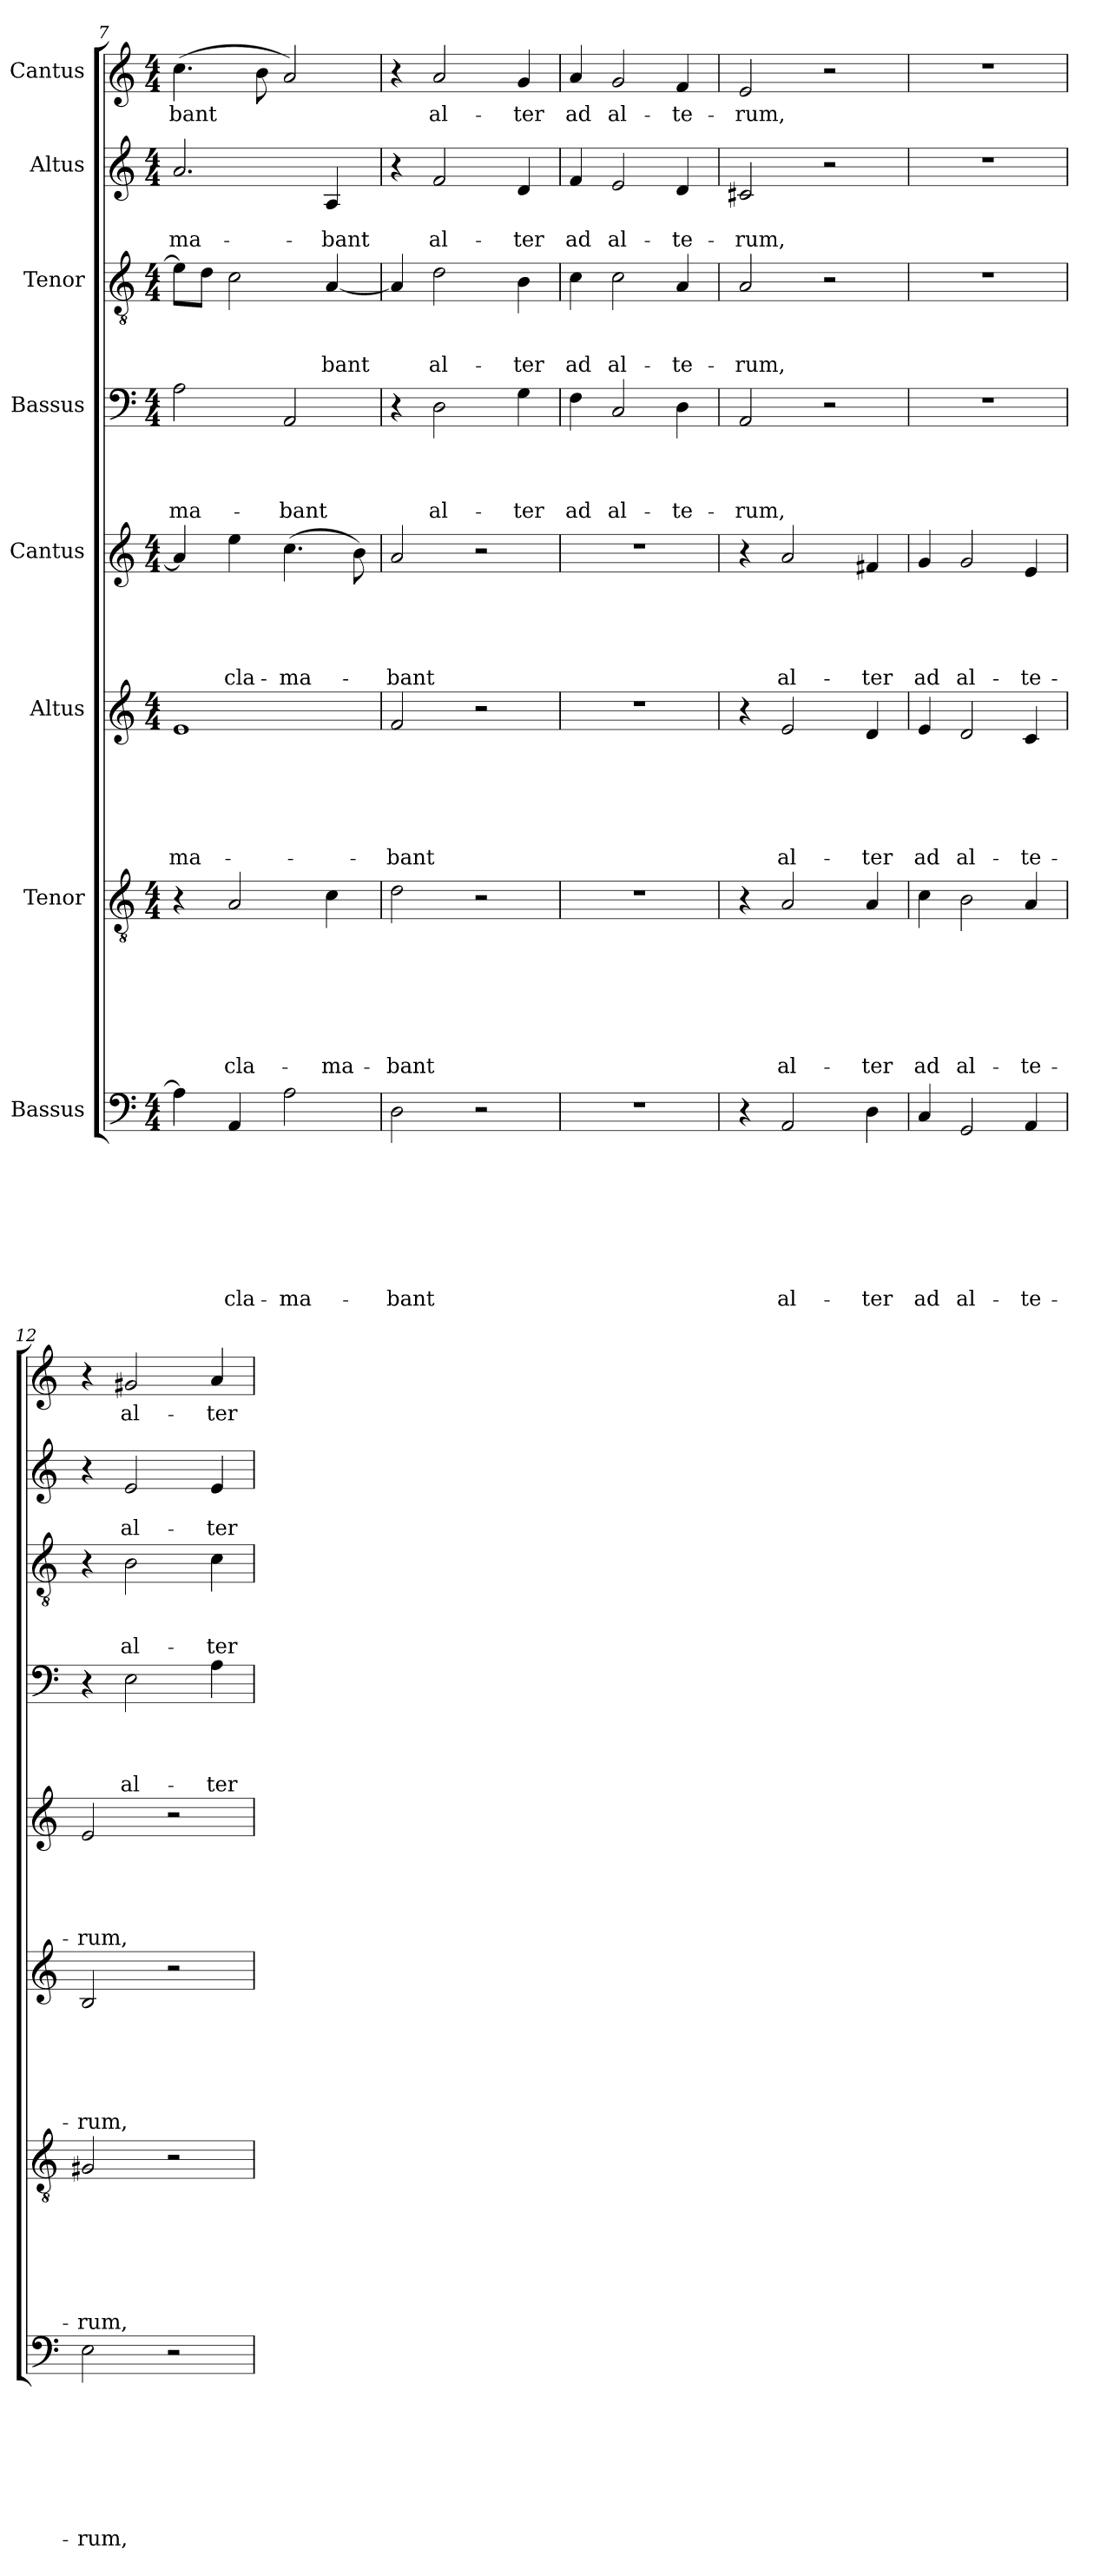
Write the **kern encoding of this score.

**kern	**text	**text	**text	**text	**text	**text	**text	**text	**kern	**text	**text	**text	**text	**text	**text	**text	**kern	**text	**text	**text	**text	**text	**text	**kern	**text	**text	**text	**text	**text	**kern	**text	**text	**text	**text	**kern	**text	**text	**text	**kern	**text	**text	**kern	**text
*part8	*part8	*part8	*part8	*part8	*part8	*part8	*part8	*part8	*part7	*part7	*part7	*part7	*part7	*part7	*part7	*part7	*part6	*part6	*part6	*part6	*part6	*part6	*part6	*part5	*part5	*part5	*part5	*part5	*part5	*part4	*part4	*part4	*part4	*part4	*part3	*part3	*part3	*part3	*part2	*part2	*part2	*part1	*part1
*staff8	*staff8	*staff8	*staff8	*staff8	*staff8	*staff8	*staff8	*staff8	*staff7	*staff7	*staff7	*staff7	*staff7	*staff7	*staff7	*staff7	*staff6	*staff6	*staff6	*staff6	*staff6	*staff6	*staff6	*staff5	*staff5	*staff5	*staff5	*staff5	*staff5	*staff4	*staff4	*staff4	*staff4	*staff4	*staff3	*staff3	*staff3	*staff3	*staff2	*staff2	*staff2	*staff1	*staff1
*I"Bassus	*	*	*	*	*	*	*	*	*I"Tenor	*	*	*	*	*	*	*	*I"Altus	*	*	*	*	*	*	*I"Cantus	*	*	*	*	*	*I"Bassus	*	*	*	*	*I"Tenor	*	*	*	*I"Altus	*	*	*I"Cantus	*
*clefF4	*	*	*	*	*	*	*	*	*clefGv2	*	*	*	*	*	*	*	*clefG2	*	*	*	*	*	*	*clefG2	*	*	*	*	*	*clefF4	*	*	*	*	*clefGv2	*	*	*	*clefG2	*	*	*clefG2	*
*k[]	*	*	*	*	*	*	*	*	*k[]	*	*	*	*	*	*	*	*k[]	*	*	*	*	*	*	*k[]	*	*	*	*	*	*k[]	*	*	*	*	*k[]	*	*	*	*k[]	*	*	*k[]	*
*C:	*	*	*	*	*	*	*	*	*C:	*	*	*	*	*	*	*	*C:	*	*	*	*	*	*	*C:	*	*	*	*	*	*C:	*	*	*	*	*C:	*	*	*	*C:	*	*	*C:	*
*M4/4	*	*	*	*	*	*	*	*	*M4/4	*	*	*	*	*	*	*	*M4/4	*	*	*	*	*	*	*M4/4	*	*	*	*	*	*M4/4	*	*	*	*	*M4/4	*	*	*	*M4/4	*	*	*M4/4	*
=7	=7	=7	=7	=7	=7	=7	=7	=7	=7	=7	=7	=7	=7	=7	=7	=7	=7	=7	=7	=7	=7	=7	=7	=7	=7	=7	=7	=7	=7	=7	=7	=7	=7	=7	=7	=7	=7	=7	=7	=7	=7	=7	=7
!	!	!	!	!	!	!	!	!	!	!	!	!	!	!	!	!	!	!	!	!	!	!	!LO:LY:b	!	!	!	!	!	!	!	!	!	!	!LO:LY:b	!	!	!	!	!	!	!LO:LY:b	!	!LO:LY:b
4A\]	.	.	.	.	.	.	.	.	4r	.	.	.	.	.	.	.	1e	.	.	.	.	.	-ma-	4a/]	.	.	.	.	.	2A\	.	.	.	-ma-	8e\L]	.	.	.	2.a/	.	-ma-	(>4.cc\	-bant
.	.	.	.	.	.	.	.	.	.	.	.	.	.	.	.	.	.	.	.	.	.	.	.	.	.	.	.	.	.	.	.	.	.	.	8d\J	.	.	.	.	.	.	.	.
!	!	!	!	!	!	!	!	!LO:LY:b	!	!	!	!	!	!	!	!LO:LY:b	!	!	!	!	!	!	!	!	!	!	!	!	!LO:LY:b	!	!	!	!	!	!	!	!	!	!	!	!	!	!
4AA/	.	.	.	.	.	.	.	cla-	2A/	.	.	.	.	.	.	cla-	.	.	.	.	.	.	.	4ee\	.	.	.	.	cla-	.	.	.	.	.	2c\	.	.	.	.	.	.	.	.
.	.	.	.	.	.	.	.	.	.	.	.	.	.	.	.	.	.	.	.	.	.	.	.	.	.	.	.	.	.	.	.	.	.	.	.	.	.	.	.	.	.	8b\	.
!	!	!	!	!	!	!	!	!LO:LY:b	!	!	!	!	!	!	!	!	!	!	!	!	!	!	!	!	!	!	!	!	!LO:LY:b	!	!	!	!	!LO:LY:b	!	!	!	!	!	!	!	!	!
2A\	.	.	.	.	.	.	.	-ma-	.	.	.	.	.	.	.	.	.	.	.	.	.	.	.	(>4.cc\	.	.	.	.	-ma-	2AA/	.	.	.	-bant	.	.	.	.	.	.	.	2a/)	.
!	!	!	!	!	!	!	!	!	!	!	!	!	!	!	!	!LO:LY:b	!	!	!	!	!	!	!	!	!	!	!	!	!	!	!	!	!	!	!	!	!	!LO:LY:b	!	!	!LO:LY:b	!	!
.	.	.	.	.	.	.	.	.	4c\	.	.	.	.	.	.	-ma-	.	.	.	.	.	.	.	.	.	.	.	.	.	.	.	.	.	.	[>4A/	.	.	-bant	4A/	.	-bant	.	.
.	.	.	.	.	.	.	.	.	.	.	.	.	.	.	.	.	.	.	.	.	.	.	.	8b\)	.	.	.	.	.	.	.	.	.	.	.	.	.	.	.	.	.	.	.
!!LO:PB:g=z
=8	=8	=8	=8	=8	=8	=8	=8	=8	=8	=8	=8	=8	=8	=8	=8	=8	=8	=8	=8	=8	=8	=8	=8	=8	=8	=8	=8	=8	=8	=8	=8	=8	=8	=8	=8	=8	=8	=8	=8	=8	=8	=8	=8
!	!	!	!	!	!	!	!	!LO:LY:b	!	!	!	!	!	!	!	!LO:LY:b	!	!	!	!	!	!	!LO:LY:b	!	!	!	!	!	!LO:LY:b	!	!	!	!	!	!	!	!	!	!	!	!	!	!
2D\	.	.	.	.	.	.	.	-bant	2d\	.	.	.	.	.	.	-bant	2f/	.	.	.	.	.	-bant	2a/	.	.	.	.	-bant	4r	.	.	.	.	4A/]	.	.	.	4r	.	.	4r	.
!	!	!	!	!	!	!	!	!	!	!	!	!	!	!	!	!	!	!	!	!	!	!	!	!	!	!	!	!	!	!	!	!	!	!LO:LY:b	!	!	!	!LO:LY:b	!	!	!LO:LY:b	!	!LO:LY:b
.	.	.	.	.	.	.	.	.	.	.	.	.	.	.	.	.	.	.	.	.	.	.	.	.	.	.	.	.	.	2D\	.	.	.	al-	2d\	.	.	al-	2f/	.	al-	2a/	al-
2r	.	.	.	.	.	.	.	.	2r	.	.	.	.	.	.	.	2r	.	.	.	.	.	.	2r	.	.	.	.	.	.	.	.	.	.	.	.	.	.	.	.	.	.	.
!	!	!	!	!	!	!	!	!	!	!	!	!	!	!	!	!	!	!	!	!	!	!	!	!	!	!	!	!	!	!	!	!	!	!LO:LY:b	!	!	!	!LO:LY:b	!	!	!LO:LY:b	!	!LO:LY:b
.	.	.	.	.	.	.	.	.	.	.	.	.	.	.	.	.	.	.	.	.	.	.	.	.	.	.	.	.	.	4G\	.	.	.	-ter	4B\	.	.	-ter	4d/	.	-ter	4g/	-ter
=9	=9	=9	=9	=9	=9	=9	=9	=9	=9	=9	=9	=9	=9	=9	=9	=9	=9	=9	=9	=9	=9	=9	=9	=9	=9	=9	=9	=9	=9	=9	=9	=9	=9	=9	=9	=9	=9	=9	=9	=9	=9	=9	=9
!	!	!	!	!	!	!	!	!	!	!	!	!	!	!	!	!	!	!	!	!	!	!	!	!	!	!	!	!	!	!	!	!	!	!LO:LY:b	!	!	!	!LO:LY:b	!	!	!LO:LY:b	!	!LO:LY:b
1r	.	.	.	.	.	.	.	.	1r	.	.	.	.	.	.	.	1r	.	.	.	.	.	.	1r	.	.	.	.	.	4F\	.	.	.	ad	4c\	.	.	ad	4f/	.	ad	4a/	ad
!	!	!	!	!	!	!	!	!	!	!	!	!	!	!	!	!	!	!	!	!	!	!	!	!	!	!	!	!	!	!	!	!	!	!LO:LY:b	!	!	!	!LO:LY:b	!	!	!LO:LY:b	!	!LO:LY:b
.	.	.	.	.	.	.	.	.	.	.	.	.	.	.	.	.	.	.	.	.	.	.	.	.	.	.	.	.	.	2C/	.	.	.	al-	2c\	.	.	al-	2e/	.	al-	2g/	al-
!	!	!	!	!	!	!	!	!	!	!	!	!	!	!	!	!	!	!	!	!	!	!	!	!	!	!	!	!	!	!	!	!	!	!LO:LY:b	!	!	!	!LO:LY:b	!	!	!LO:LY:b	!	!LO:LY:b
.	.	.	.	.	.	.	.	.	.	.	.	.	.	.	.	.	.	.	.	.	.	.	.	.	.	.	.	.	.	4D\	.	.	.	-te-	4A/	.	.	-te-	4d/	.	-te-	4f/	-te-
=10	=10	=10	=10	=10	=10	=10	=10	=10	=10	=10	=10	=10	=10	=10	=10	=10	=10	=10	=10	=10	=10	=10	=10	=10	=10	=10	=10	=10	=10	=10	=10	=10	=10	=10	=10	=10	=10	=10	=10	=10	=10	=10	=10
!	!	!	!	!	!	!	!	!	!	!	!	!	!	!	!	!	!	!	!	!	!	!	!	!	!	!	!	!	!	!	!	!	!	!LO:LY:b	!	!	!	!LO:LY:b	!	!	!LO:LY:b	!	!LO:LY:b
4r	.	.	.	.	.	.	.	.	4r	.	.	.	.	.	.	.	4r	.	.	.	.	.	.	4r	.	.	.	.	.	2AA/	.	.	.	-rum,	2A/	.	.	-rum,	2c#X/	.	-rum,	2e/	-rum,
!	!	!	!	!	!	!	!	!LO:LY:b	!	!	!	!	!	!	!	!LO:LY:b	!	!	!	!	!	!	!LO:LY:b	!	!	!	!	!	!LO:LY:b	!	!	!	!	!	!	!	!	!	!	!	!	!	!
2AA/	.	.	.	.	.	.	.	al-	2A/	.	.	.	.	.	.	al-	2e/	.	.	.	.	.	al-	2a/	.	.	.	.	al-	.	.	.	.	.	.	.	.	.	.	.	.	.	.
.	.	.	.	.	.	.	.	.	.	.	.	.	.	.	.	.	.	.	.	.	.	.	.	.	.	.	.	.	.	2r	.	.	.	.	2r	.	.	.	2r	.	.	2r	.
!	!	!	!	!	!	!	!	!LO:LY:b	!	!	!	!	!	!	!	!LO:LY:b	!	!	!	!	!	!	!LO:LY:b	!	!	!	!	!	!LO:LY:b	!	!	!	!	!	!	!	!	!	!	!	!	!	!
4D\	.	.	.	.	.	.	.	-ter	4A/	.	.	.	.	.	.	-ter	4d/	.	.	.	.	.	-ter	4f#X/	.	.	.	.	-ter	.	.	.	.	.	.	.	.	.	.	.	.	.	.
=11	=11	=11	=11	=11	=11	=11	=11	=11	=11	=11	=11	=11	=11	=11	=11	=11	=11	=11	=11	=11	=11	=11	=11	=11	=11	=11	=11	=11	=11	=11	=11	=11	=11	=11	=11	=11	=11	=11	=11	=11	=11	=11	=11
!	!	!	!	!	!	!	!	!LO:LY:b	!	!	!	!	!	!	!	!LO:LY:b	!	!	!	!	!	!	!LO:LY:b	!	!	!	!	!	!LO:LY:b	!	!	!	!	!	!	!	!	!	!	!	!	!	!
4C/	.	.	.	.	.	.	.	ad	4c\	.	.	.	.	.	.	ad	4e/	.	.	.	.	.	ad	4g/	.	.	.	.	ad	1r	.	.	.	.	1r	.	.	.	1r	.	.	1r	.
!	!	!	!	!	!	!	!	!LO:LY:b	!	!	!	!	!	!	!	!LO:LY:b	!	!	!	!	!	!	!LO:LY:b	!	!	!	!	!	!LO:LY:b	!	!	!	!	!	!	!	!	!	!	!	!	!	!
2GG/	.	.	.	.	.	.	.	al-	2B\	.	.	.	.	.	.	al-	2d/	.	.	.	.	.	al-	2g/	.	.	.	.	al-	.	.	.	.	.	.	.	.	.	.	.	.	.	.
!	!	!	!	!	!	!	!	!LO:LY:b	!	!	!	!	!	!	!	!LO:LY:b	!	!	!	!	!	!	!LO:LY:b	!	!	!	!	!	!LO:LY:b	!	!	!	!	!	!	!	!	!	!	!	!	!	!
4AA/	.	.	.	.	.	.	.	-te-	4A/	.	.	.	.	.	.	-te-	4c/	.	.	.	.	.	-te-	4e/	.	.	.	.	-te-	.	.	.	.	.	.	.	.	.	.	.	.	.	.
=12	=12	=12	=12	=12	=12	=12	=12	=12	=12	=12	=12	=12	=12	=12	=12	=12	=12	=12	=12	=12	=12	=12	=12	=12	=12	=12	=12	=12	=12	=12	=12	=12	=12	=12	=12	=12	=12	=12	=12	=12	=12	=12	=12
!	!	!	!	!	!	!	!	!LO:LY:b	!	!	!	!	!	!	!	!LO:LY:b	!	!	!	!	!	!	!LO:LY:b	!	!	!	!	!	!LO:LY:b	!	!	!	!	!	!	!	!	!	!	!	!	!	!
2E\	.	.	.	.	.	.	.	-rum,	2G#X/	.	.	.	.	.	.	-rum,	2B/	.	.	.	.	.	-rum,	2e/	.	.	.	.	-rum,	4r	.	.	.	.	4r	.	.	.	4r	.	.	4r	.
!	!	!	!	!	!	!	!	!	!	!	!	!	!	!	!	!	!	!	!	!	!	!	!	!	!	!	!	!	!	!	!	!	!	!LO:LY:b	!	!	!	!LO:LY:b	!	!	!LO:LY:b	!	!LO:LY:b
.	.	.	.	.	.	.	.	.	.	.	.	.	.	.	.	.	.	.	.	.	.	.	.	.	.	.	.	.	.	2E\	.	.	.	al-	2B\	.	.	al-	2e/	.	al-	2g#X/	al-
2r	.	.	.	.	.	.	.	.	2r	.	.	.	.	.	.	.	2r	.	.	.	.	.	.	2r	.	.	.	.	.	.	.	.	.	.	.	.	.	.	.	.	.	.	.
!	!	!	!	!	!	!	!	!	!	!	!	!	!	!	!	!	!	!	!	!	!	!	!	!	!	!	!	!	!	!	!	!	!	!LO:LY:b	!	!	!	!LO:LY:b	!	!	!LO:LY:b	!	!LO:LY:b
.	.	.	.	.	.	.	.	.	.	.	.	.	.	.	.	.	.	.	.	.	.	.	.	.	.	.	.	.	.	4A\	.	.	.	-ter	4c\	.	.	-ter	4e/	.	-ter	4a/	-ter
=	=	=	=	=	=	=	=	=	=	=	=	=	=	=	=	=	=	=	=	=	=	=	=	=	=	=	=	=	=	=	=	=	=	=	=	=	=	=	=	=	=	=	=
*-	*-	*-	*-	*-	*-	*-	*-	*-	*-	*-	*-	*-	*-	*-	*-	*-	*-	*-	*-	*-	*-	*-	*-	*-	*-	*-	*-	*-	*-	*-	*-	*-	*-	*-	*-	*-	*-	*-	*-	*-	*-	*-	*-
